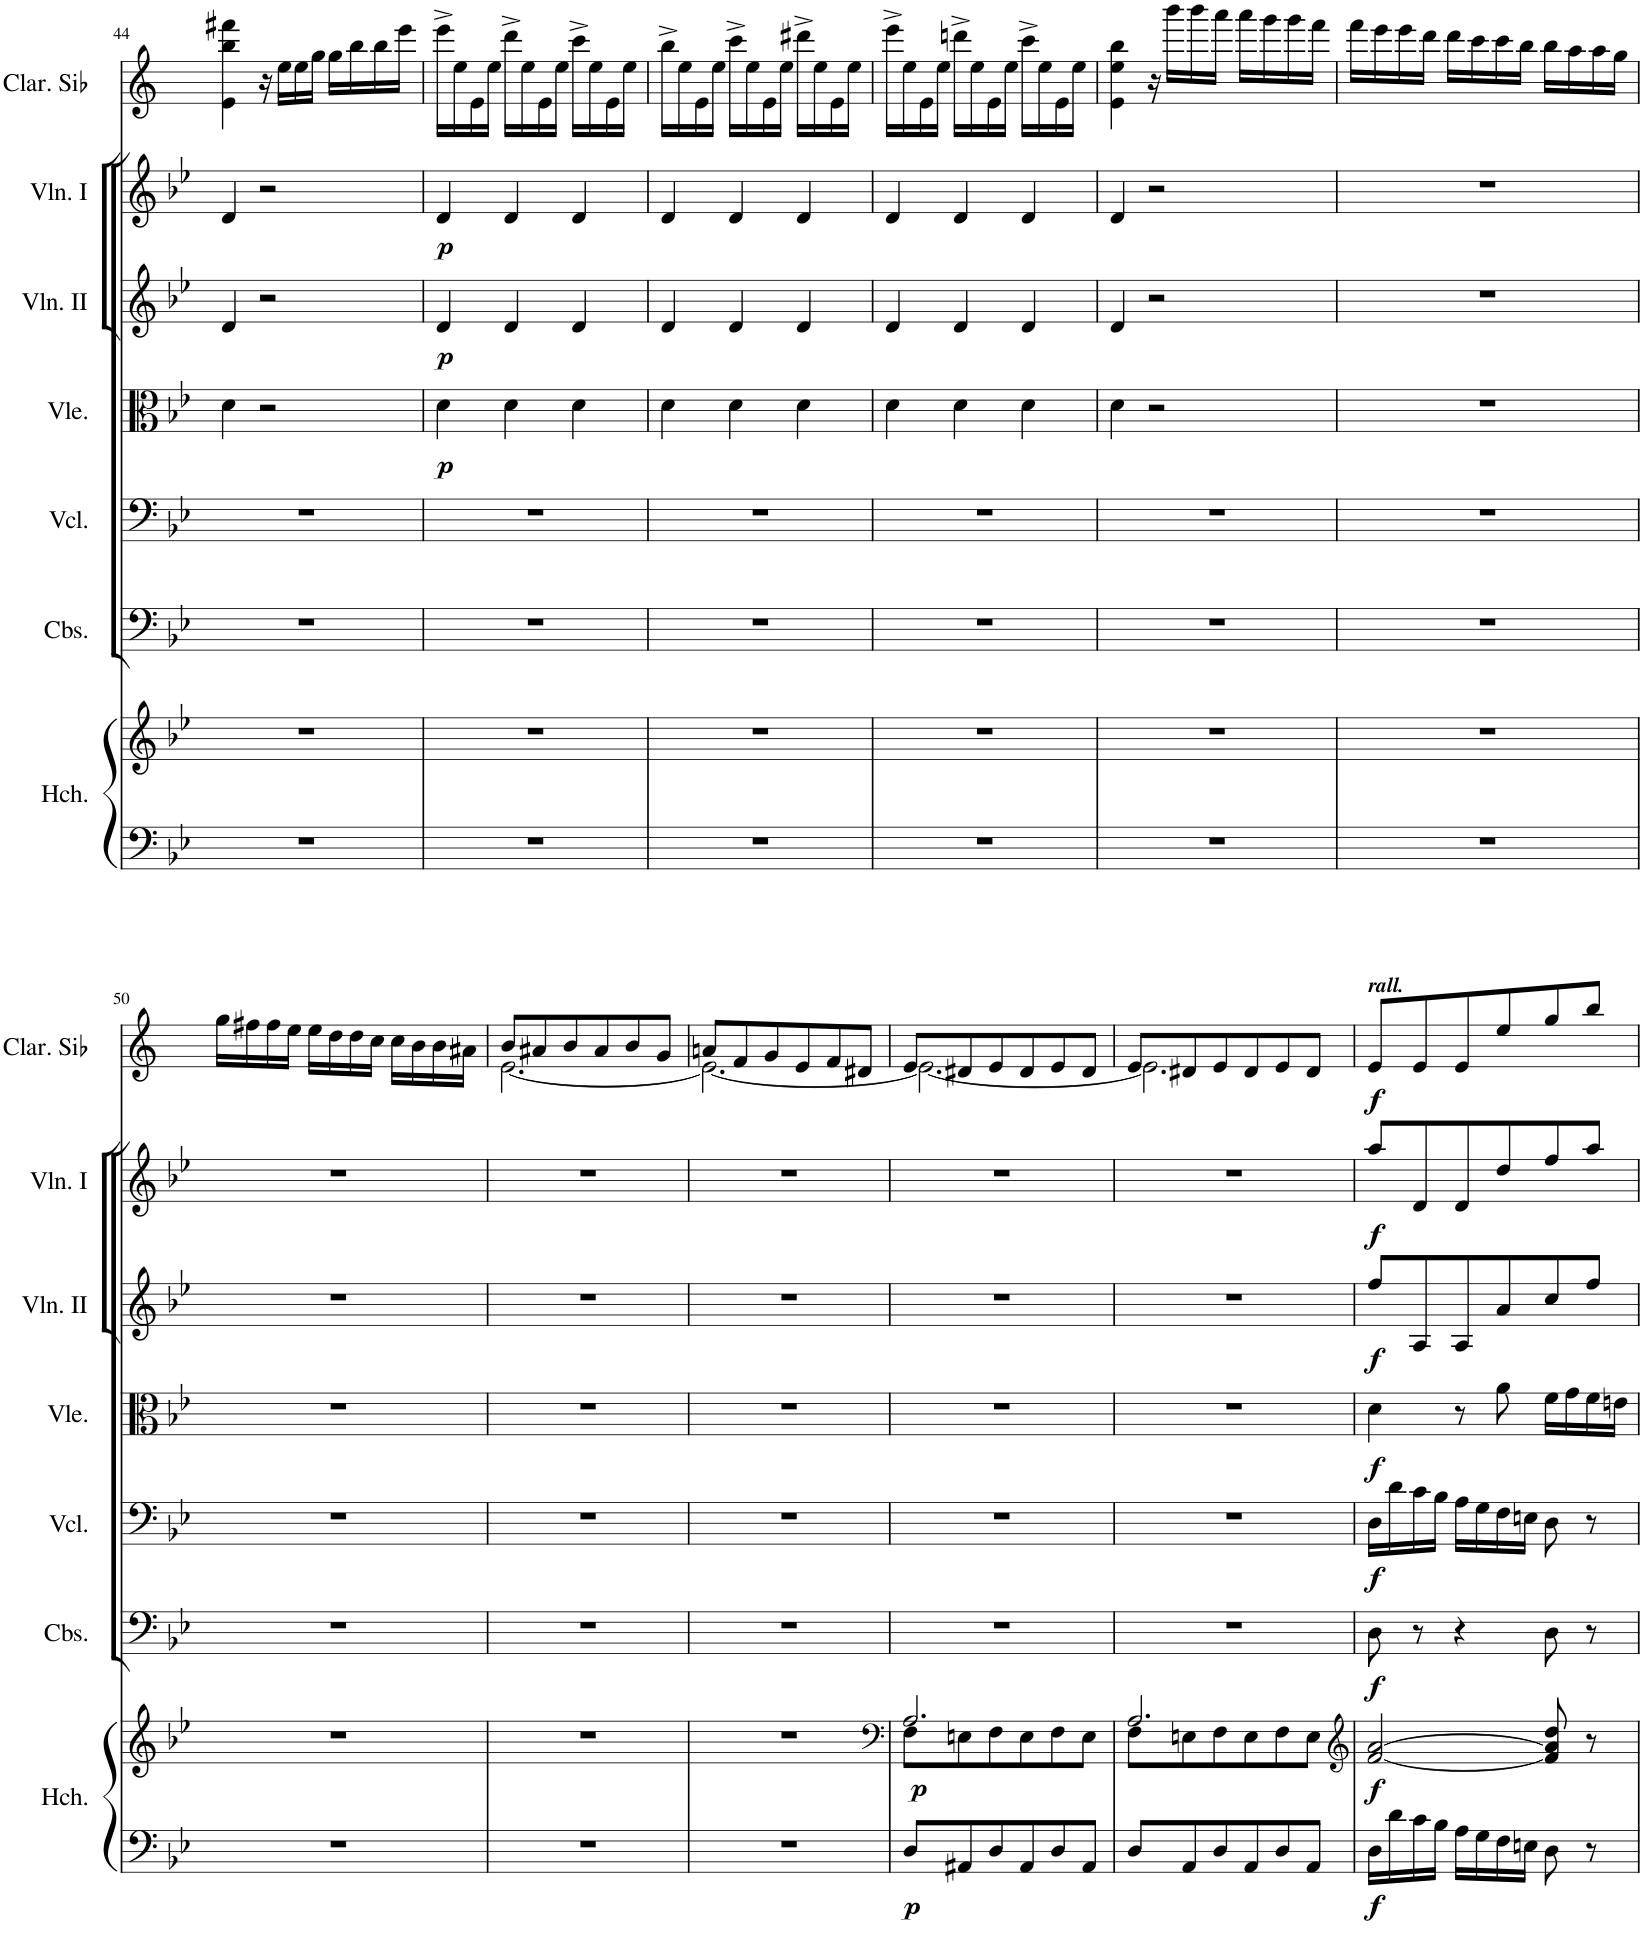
**kern	**kern	**dynam	**kern	**dynam	**kern	**dynam	**kern	**dynam	**kern	**dynam	**kern	**dynam	**kern	**dynam
*part7	*part7	*part7	*part6	*part6	*part5	*part5	*part4	*part4	*part3	*part3	*part2	*part2	*part1	*part1
*staff8	*staff7	*staff7/8	*staff6	*staff6	*staff5	*staff5	*staff4	*staff4	*staff3	*staff3	*staff2	*staff2	*staff1	*staff1
*I"Organ or Harpsichord	*	*	*I"Contrabassi	*	*I"Violoncelli	*	*I"Viole	*	*I"Violino II	*	*I"Violino I	*	*I"Clarinette en Sib	*
*I'Hch.	*	*	*I'Cbs.	*	*I'Vcl.	*	*I'Vle.	*	*I'Vln. II	*	*I'Vln. I	*	*I'Clar. Sib	*
!!LO:PB:g=z
*clefF4	*clefG2	*	*clefF4	*	*clefF4	*	*clefC3	*	*clefG2	*	*clefG2	*	*clefG2	*
*	*	*	*Trd7c12	*	*	*	*	*	*	*	*	*	*Trd1c2	*
*k[b-e-]	*k[b-e-]	*	*k[b-e-]	*	*k[b-e-]	*	*k[b-e-]	*	*k[b-e-]	*	*k[b-e-]	*	*k[]	*
*M3/4	*M3/4	*	*M3/4	*	*M3/4	*	*M3/4	*	*M3/4	*	*M3/4	*	*M3/4	*
=44	=44	=44	=44	=44	=44	=44	=44	=44	=44	=44	=44	=44	=44	=44
2.r	2.r	.	2.r	.	2.r	.	4d\	.	4d/	.	4d/	.	4e\ 4bb\ 4fff#X\	.
.	.	.	.	.	.	.	2r	.	2r	.	2r	.	16r	.
.	.	.	.	.	.	.	.	.	.	.	.	.	16ee\LL	.
.	.	.	.	.	.	.	.	.	.	.	.	.	16ee\	.
.	.	.	.	.	.	.	.	.	.	.	.	.	16gg\JJ	.
.	.	.	.	.	.	.	.	.	.	.	.	.	16gg\LL	.
.	.	.	.	.	.	.	.	.	.	.	.	.	16bb\	.
.	.	.	.	.	.	.	.	.	.	.	.	.	16bb\	.
.	.	.	.	.	.	.	.	.	.	.	.	.	16eee\JJ	.
=45	=45	=45	=45	=45	=45	=45	=45	=45	=45	=45	=45	=45	=45	=45
!	!	!	!	!	!	!	!	!LO:DY:b	!	!LO:DY:b	!	!LO:DY:b	!	!
2.r	2.r	.	2.r	.	2.r	.	4d\	p	4d/	p	4d/	p	16eee^\LL	.
.	.	.	.	.	.	.	.	.	.	.	.	.	16ee\	.
.	.	.	.	.	.	.	.	.	.	.	.	.	16e\	.
.	.	.	.	.	.	.	.	.	.	.	.	.	16ee\JJ	.
.	.	.	.	.	.	.	4d\	.	4d/	.	4d/	.	16ddd^\LL	.
.	.	.	.	.	.	.	.	.	.	.	.	.	16ee\	.
.	.	.	.	.	.	.	.	.	.	.	.	.	16e\	.
.	.	.	.	.	.	.	.	.	.	.	.	.	16ee\JJ	.
.	.	.	.	.	.	.	4d\	.	4d/	.	4d/	.	16ccc^\LL	.
.	.	.	.	.	.	.	.	.	.	.	.	.	16ee\	.
.	.	.	.	.	.	.	.	.	.	.	.	.	16e\	.
.	.	.	.	.	.	.	.	.	.	.	.	.	16ee\JJ	.
=46	=46	=46	=46	=46	=46	=46	=46	=46	=46	=46	=46	=46	=46	=46
2.r	2.r	.	2.r	.	2.r	.	4d\	.	4d/	.	4d/	.	16bb^\LL	.
.	.	.	.	.	.	.	.	.	.	.	.	.	16ee\	.
.	.	.	.	.	.	.	.	.	.	.	.	.	16e\	.
.	.	.	.	.	.	.	.	.	.	.	.	.	16ee\JJ	.
.	.	.	.	.	.	.	4d\	.	4d/	.	4d/	.	16ccc^\LL	.
.	.	.	.	.	.	.	.	.	.	.	.	.	16ee\	.
.	.	.	.	.	.	.	.	.	.	.	.	.	16e\	.
.	.	.	.	.	.	.	.	.	.	.	.	.	16ee\JJ	.
.	.	.	.	.	.	.	4d\	.	4d/	.	4d/	.	16ddd#X^\LL	.
.	.	.	.	.	.	.	.	.	.	.	.	.	16ee\	.
.	.	.	.	.	.	.	.	.	.	.	.	.	16e\	.
.	.	.	.	.	.	.	.	.	.	.	.	.	16ee\JJ	.
=47	=47	=47	=47	=47	=47	=47	=47	=47	=47	=47	=47	=47	=47	=47
2.r	2.r	.	2.r	.	2.r	.	4d\	.	4d/	.	4d/	.	16eee^\LL	.
.	.	.	.	.	.	.	.	.	.	.	.	.	16ee\	.
.	.	.	.	.	.	.	.	.	.	.	.	.	16e\	.
.	.	.	.	.	.	.	.	.	.	.	.	.	16ee\JJ	.
.	.	.	.	.	.	.	4d\	.	4d/	.	4d/	.	16dddn^\LL	.
.	.	.	.	.	.	.	.	.	.	.	.	.	16ee\	.
.	.	.	.	.	.	.	.	.	.	.	.	.	16e\	.
.	.	.	.	.	.	.	.	.	.	.	.	.	16ee\JJ	.
.	.	.	.	.	.	.	4d\	.	4d/	.	4d/	.	16ccc^\LL	.
.	.	.	.	.	.	.	.	.	.	.	.	.	16ee\	.
.	.	.	.	.	.	.	.	.	.	.	.	.	16e\	.
.	.	.	.	.	.	.	.	.	.	.	.	.	16ee\JJ	.
=48	=48	=48	=48	=48	=48	=48	=48	=48	=48	=48	=48	=48	=48	=48
2.r	2.r	.	2.r	.	2.r	.	4d\	.	4d/	.	4d/	.	4e\ 4ee\ 4bb\	.
.	.	.	.	.	.	.	2r	.	2r	.	2r	.	16r	.
.	.	.	.	.	.	.	.	.	.	.	.	.	16bbb\LL	.
.	.	.	.	.	.	.	.	.	.	.	.	.	16bbb\	.
.	.	.	.	.	.	.	.	.	.	.	.	.	16aaa\JJ	.
.	.	.	.	.	.	.	.	.	.	.	.	.	16aaa\LL	.
.	.	.	.	.	.	.	.	.	.	.	.	.	16ggg\	.
.	.	.	.	.	.	.	.	.	.	.	.	.	16ggg\	.
.	.	.	.	.	.	.	.	.	.	.	.	.	16fff\JJ	.
=49	=49	=49	=49	=49	=49	=49	=49	=49	=49	=49	=49	=49	=49	=49
2.r	2.r	.	2.r	.	2.r	.	2.r	.	2.r	.	2.r	.	16fff\LL	.
.	.	.	.	.	.	.	.	.	.	.	.	.	16eee\	.
.	.	.	.	.	.	.	.	.	.	.	.	.	16eee\	.
.	.	.	.	.	.	.	.	.	.	.	.	.	16ddd\JJ	.
.	.	.	.	.	.	.	.	.	.	.	.	.	16ddd\LL	.
.	.	.	.	.	.	.	.	.	.	.	.	.	16ccc\	.
.	.	.	.	.	.	.	.	.	.	.	.	.	16ccc\	.
.	.	.	.	.	.	.	.	.	.	.	.	.	16bb\JJ	.
.	.	.	.	.	.	.	.	.	.	.	.	.	16bb\LL	.
.	.	.	.	.	.	.	.	.	.	.	.	.	16aa\	.
.	.	.	.	.	.	.	.	.	.	.	.	.	16aa\	.
.	.	.	.	.	.	.	.	.	.	.	.	.	16gg\JJ	.
!!LO:LB:g=z
=50	=50	=50	=50	=50	=50	=50	=50	=50	=50	=50	=50	=50	=50	=50
2.r	2.r	.	2.r	.	2.r	.	2.r	.	2.r	.	2.r	.	16gg\LL	.
.	.	.	.	.	.	.	.	.	.	.	.	.	16ff#X\	.
.	.	.	.	.	.	.	.	.	.	.	.	.	16ff#\	.
.	.	.	.	.	.	.	.	.	.	.	.	.	16ee\JJ	.
.	.	.	.	.	.	.	.	.	.	.	.	.	16ee\LL	.
.	.	.	.	.	.	.	.	.	.	.	.	.	16dd\	.
.	.	.	.	.	.	.	.	.	.	.	.	.	16dd\	.
.	.	.	.	.	.	.	.	.	.	.	.	.	16cc\JJ	.
.	.	.	.	.	.	.	.	.	.	.	.	.	16cc\LL	.
.	.	.	.	.	.	.	.	.	.	.	.	.	16b\	.
.	.	.	.	.	.	.	.	.	.	.	.	.	16b\	.
.	.	.	.	.	.	.	.	.	.	.	.	.	16a#X\JJ	.
=51	=51	=51	=51	=51	=51	=51	=51	=51	=51	=51	=51	=51	=51	=51
*	*	*	*	*	*	*	*	*	*	*	*	*	*^	*
2.r	2.r	.	2.r	.	2.r	.	2.r	.	2.r	.	2.r	.	8b/L	[2.e\	.
.	.	.	.	.	.	.	.	.	.	.	.	.	8a#X/	.	.
.	.	.	.	.	.	.	.	.	.	.	.	.	8b/	.	.
.	.	.	.	.	.	.	.	.	.	.	.	.	8a#/	.	.
.	.	.	.	.	.	.	.	.	.	.	.	.	8b/	.	.
.	.	.	.	.	.	.	.	.	.	.	.	.	8g/J	.	.
=52	=52	=52	=52	=52	=52	=52	=52	=52	=52	=52	=52	=52	=52	=52	=52
2.r	2.r	.	2.r	.	2.r	.	2.r	.	2.r	.	2.r	.	8an/L	2.e\_	.
.	.	.	.	.	.	.	.	.	.	.	.	.	8f/	.	.
.	.	.	.	.	.	.	.	.	.	.	.	.	8g/	.	.
.	.	.	.	.	.	.	.	.	.	.	.	.	8e/	.	.
.	.	.	.	.	.	.	.	.	.	.	.	.	8f/	.	.
.	.	.	.	.	.	.	.	.	.	.	.	.	8d#X/J	.	.
=53	=53	=53	=53	=53	=53	=53	=53	=53	=53	=53	=53	=53	=53	=53	=53
*	*clefF4	*	*	*	*	*	*	*	*	*	*	*	*	*	*
*	*^	*	*	*	*	*	*	*	*	*	*	*	*	*	*
!	!	!	!LO:DY:b=2	!	!	!	!	!	!	!	!	!	!	!	!	!
!	!	!	!LO:DY:n=1:b	!	!	!	!	!	!	!	!	!	!	!	!	!
8D/L	2.A/	8F\L	p p	2.r	.	2.r	.	2.r	.	2.r	.	2.r	.	8e/L	2.e\_	.
8AA#X/	.	8En\	.	.	.	.	.	.	.	.	.	.	.	8d#X/	.	.
8D/	.	8F\	.	.	.	.	.	.	.	.	.	.	.	8e/	.	.
8AA#/	.	8E\	.	.	.	.	.	.	.	.	.	.	.	8d#/	.	.
8D/	.	8F\	.	.	.	.	.	.	.	.	.	.	.	8e/	.	.
8AA#/J	.	8E\J	.	.	.	.	.	.	.	.	.	.	.	8d#/J	.	.
=54	=54	=54	=54	=54	=54	=54	=54	=54	=54	=54	=54	=54	=54	=54	=54	=54
8D/L	2.A/	8F\L	.	2.r	.	2.r	.	2.r	.	2.r	.	2.r	.	8e/L	2.e\]	.
8AA/	.	8En\	.	.	.	.	.	.	.	.	.	.	.	8d#X/	.	.
8D/	.	8F\	.	.	.	.	.	.	.	.	.	.	.	8e/	.	.
8AA/	.	8E\	.	.	.	.	.	.	.	.	.	.	.	8d#/	.	.
8D/	.	8F\	.	.	.	.	.	.	.	.	.	.	.	8e/	.	.
8AA/J	.	8E\J	.	.	.	.	.	.	.	.	.	.	.	8d#/J	.	.
*	*v	*v	*	*	*	*	*	*	*	*	*	*	*	*v	*v	*
=55	=55	=55	=55	=55	=55	=55	=55	=55	=55	=55	=55	=55	=55	=55
*	*clefG2	*	*	*	*	*	*	*	*	*	*	*	*	*
*	*^	*	*	*	*	*	*	*	*	*	*	*	*	*
!	!	!	!	!	!	!	!	!	!	!	!	!	!	!LO:TX:a:Bi:t=rall.	!
!	!	!	!LO:DY:b=2	!	!	!	!	!	!	!	!	!	!	!	!
!	!	!	!LO:DY:n=1:b	!	!LO:DY:b	!	!LO:DY:b	!	!LO:DY:b	!	!LO:DY:b	!	!LO:DY:b	!	!LO:DY:b
*	*v	*v	*	*	*	*	*	*	*	*	*	*	*	*	*
16D\LL	[2f/ [2a/	f f	8D\	f	16D\LL	f	4d\	f	8ff/L	f	8aa/L	f	8e/L	f
16d\	.	.	.	.	16d\	.	.	.	.	.	.	.	.	.
16c\	.	.	8r	.	16c\	.	.	.	8A/	.	8d/	.	8e/	.
16B-\JJ	.	.	.	.	16B-\JJ	.	.	.	.	.	.	.	.	.
16A\LL	.	.	4r	.	16A\LL	.	8r	.	8A/	.	8d/	.	8e/	.
16G\	.	.	.	.	16G\	.	.	.	.	.	.	.	.	.
16F\	.	.	.	.	16F\	.	8a\	.	8a/	.	8dd/	.	8ee/	.
16En\JJ	.	.	.	.	16En\JJ	.	.	.	.	.	.	.	.	.
8D\	8f/] 8a/] 8dd/	.	8D\	.	8D\	.	16f\LL	.	8cc/	.	8ff/	.	8gg/	.
.	.	.	.	.	.	.	16g\	.	.	.	.	.	.	.
8r	8r	.	8r	.	8r	.	16f\	.	8ff/J	.	8aa/J	.	8bb/J	.
.	.	.	.	.	.	.	16en\JJ	.	.	.	.	.	.	.
=	=	=	=	=	=	=	=	=	=	=	=	=	=	=
*-	*-	*-	*-	*-	*-	*-	*-	*-	*-	*-	*-	*-	*-	*-
